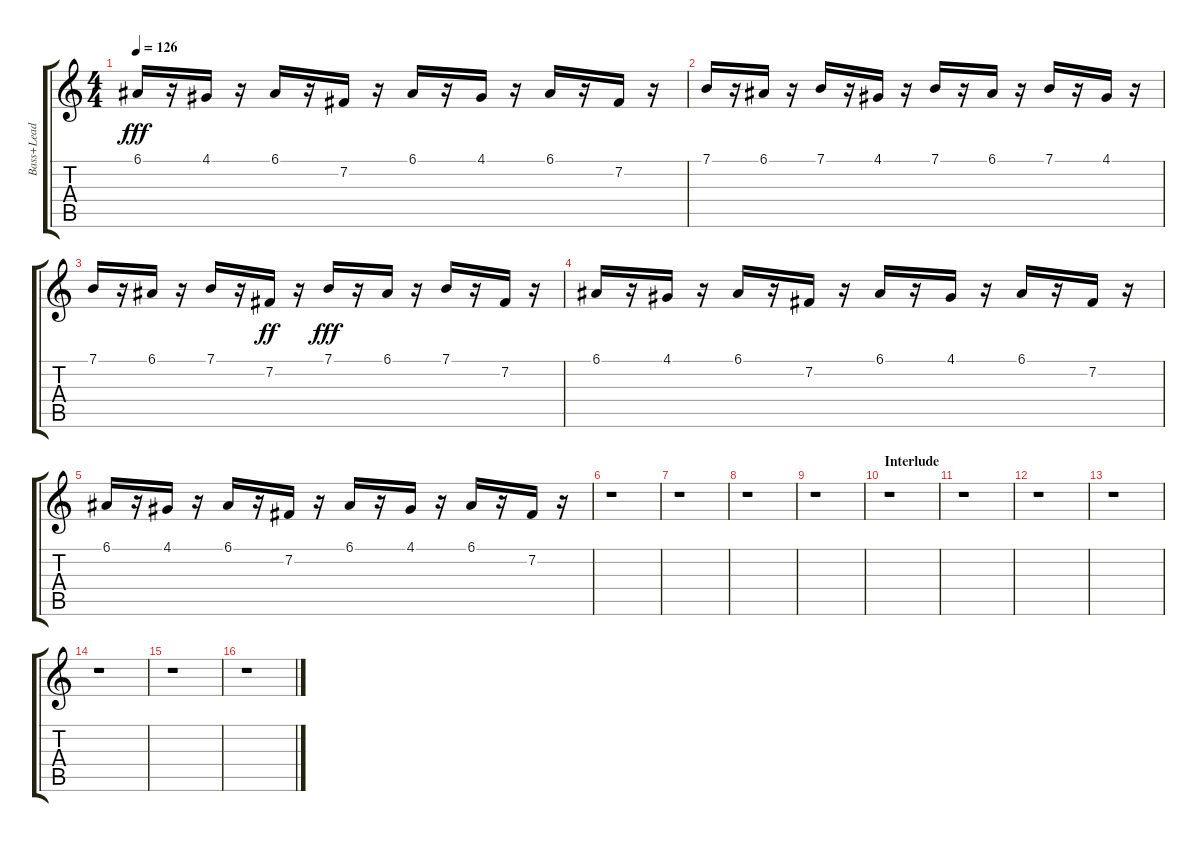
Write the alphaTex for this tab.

\track ("Bass+Lead" "Bass+Lead") {instrument lead8bassandlead}
\staff {score tabs}
\tuning (E4 B3 G3 D3 A2 E2) {hide}
\ts (4 4)
\tempo 126
\clef g2
\ks c
6.1.16{dy fff} r.16 4.1.16 r.16 6.1.16 r.16 7.2.16 r.16 6.1.16 r.16 4.1.16 r.16 6.1.16 r.16 7.2.16 r.16 |
7.1.16 r.16 6.1.16 r.16 7.1.16 r.16 4.1.16 r.16 7.1.16 r.16 6.1.16 r.16 7.1.16 r.16 4.1.16 r.16 |
7.1.16 r.16 6.1.16 r.16 7.1.16 r.16 7.2.16{dy ff} r.16 7.1.16{dy fff} r.16 6.1.16 r.16 7.1.16 r.16 7.2.16 r.16 |
6.1.16 r.16 4.1.16 r.16 6.1.16 r.16 7.2.16 r.16 6.1.16 r.16 4.1.16 r.16 6.1.16 r.16 7.2.16 r.16 |
6.1.16 r.16 4.1.16 r.16 6.1.16 r.16 7.2.16 r.16 6.1.16 r.16 4.1.16 r.16 6.1.16 r.16 7.2.16 r.16 |
r.1 |
r.1 |
r.1 |
r.1 |
\section ("" "Interlude")
r.1 |
r.1 |
r.1 |
r.1 |
r.1 |
r.1 |
r.1
